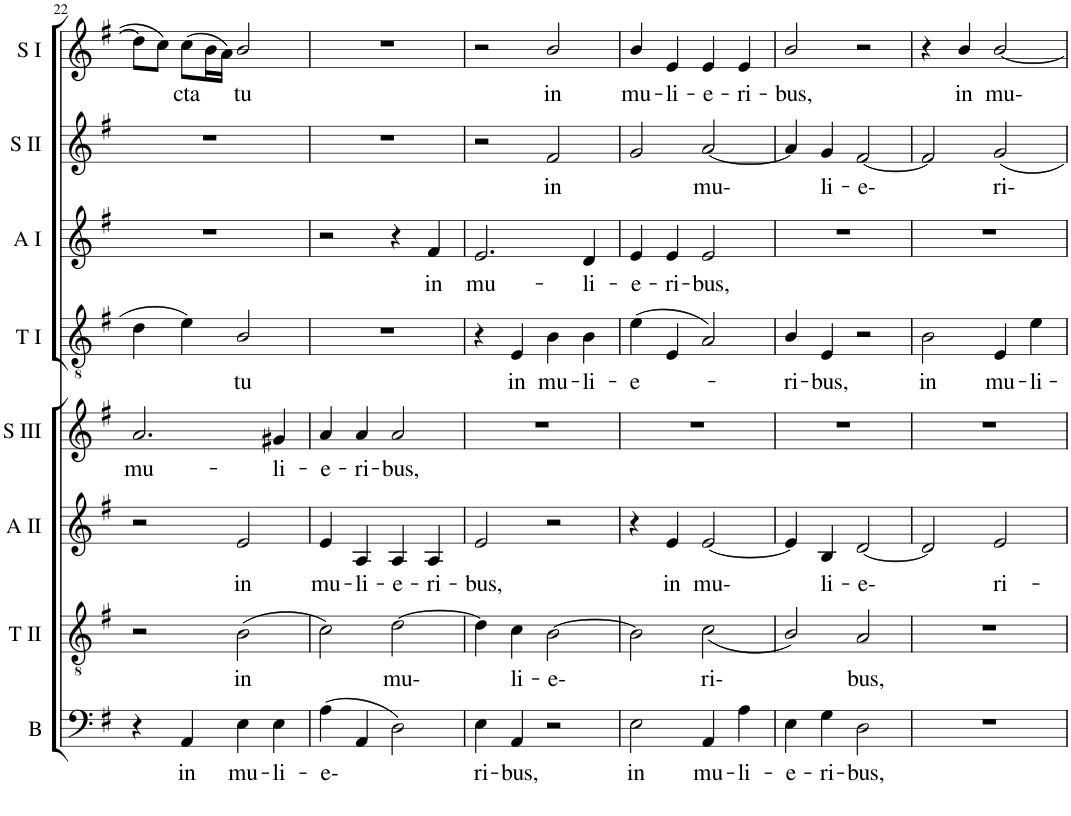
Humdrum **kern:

**kern	**text	**kern	**text	**kern	**text	**kern	**text	**kern	**text	**kern	**text	**kern	**text	**kern	**text
*part8	*part8	*part7	*part7	*part6	*part6	*part5	*part5	*part4	*part4	*part3	*part3	*part2	*part2	*part1	*part1
*staff8	*staff8	*staff7	*staff7	*staff6	*staff6	*staff5	*staff5	*staff4	*staff4	*staff3	*staff3	*staff2	*staff2	*staff1	*staff1
*I"Bass	*	*I"Tenor II	*	*I"Alto II	*	*I"Soprano III	*	*I"Tenor I	*	*I"Alto I	*	*I"Soprano II	*	*I"Soprano I	*
*I'B	*	*I'T II	*	*I'A II	*	*I'S III	*	*I'T I	*	*I'A I	*	*I'S II	*	*I'S I	*
!!LO:PB:g=z
*clefF4	*	*clefGv2	*	*clefG2	*	*clefG2	*	*clefGv2	*	*clefG2	*	*clefG2	*	*clefG2	*
*k[f#]	*	*k[f#]	*	*k[f#]	*	*k[f#]	*	*k[f#]	*	*k[f#]	*	*k[f#]	*	*k[f#]	*
*G:	*	*G:	*	*G:	*	*G:	*	*G:	*	*G:	*	*G:	*	*G:	*
*M4/4	*	*M4/4	*	*M4/4	*	*M4/4	*	*M4/4	*	*M4/4	*	*M4/4	*	*M4/4	*
*met(c)	*	*met(c)	*	*met(c)	*	*met(c)	*	*met(c)	*	*met(c)	*	*met(c)	*	*met(c)	*
=22	=22	=22	=22	=22	=22	=22	=22	=22	=22	=22	=22	=22	=22	=22	=22
!	!	!	!	!	!	!	!LO:LY:b	!	!	!	!	!	!	!	!
4r	.	2r	.	2r	.	2.a/	mu-	4d\	.	1r	.	1r	.	8dd\L]	.
.	.	.	.	.	.	.	.	.	.	.	.	.	.	8cc\J	.
!	!LO:LY:b	!	!	!	!	!	!	!	!	!	!	!	!	!	!LO:LY:b
4AA/	in	.	.	.	.	.	.	4e\	.	.	.	.	.	(>8cc\L	cta
.	.	.	.	.	.	.	.	.	.	.	.	.	.	16b\L	.
.	.	.	.	.	.	.	.	.	.	.	.	.	.	16a\JJ)	.
!	!LO:LY:b	!	!LO:LY:b	!	!LO:LY:b	!	!	!	!LO:LY:b	!	!	!	!	!	!LO:LY:b
4E\	mu-	(>2B\	in	2e/	in	.	.	2B/	tu	.	.	.	.	2b/	tu
!	!LO:LY:b	!	!	!	!	!	!LO:LY:b	!	!	!	!	!	!	!	!
4E\	-li-	.	.	.	.	4g#X/	-li-	.	.	.	.	.	.	.	.
=23	=23	=23	=23	=23	=23	=23	=23	=23	=23	=23	=23	=23	=23	=23	=23
!	!LO:LY:b	!	!	!	!LO:LY:b	!	!LO:LY:b	!	!	!	!	!	!	!	!
(>4A\	-e-	2c\)	.	4e/	mu-	4a/	-e-	1r	.	2r	.	1r	.	1r	.
!	!	!	!	!	!LO:LY:b	!	!LO:LY:b	!	!	!	!	!	!	!	!
4AA/	.	.	.	4A/	-li-	4a/	-ri-	.	.	.	.	.	.	.	.
!	!	!	!LO:LY:b	!	!LO:LY:b	!	!LO:LY:b	!	!	!	!	!	!	!	!
2D\)	.	[2d\	mu-	4A/	-e-	2a/	-bus,	.	.	4r	.	.	.	.	.
!	!	!	!	!	!LO:LY:b	!	!	!	!	!	!LO:LY:b	!	!	!	!
.	.	.	.	4A/	-ri-	.	.	.	.	4f#/	in	.	.	.	.
=24	=24	=24	=24	=24	=24	=24	=24	=24	=24	=24	=24	=24	=24	=24	=24
!	!LO:LY:b	!	!	!	!LO:LY:b	!	!	!	!	!	!LO:LY:b	!	!	!	!
4E\	ri-	4d\]	.	2e/	-bus,	1r	.	4r	.	2.e/	mu-	2r	.	2r	.
!	!LO:LY:b	!	!LO:LY:b	!	!	!	!	!	!LO:LY:b	!	!	!	!	!	!
4AA/	-bus,	4c\	li-	.	.	.	.	4E/	in	.	.	.	.	.	.
!	!	!	!LO:LY:b	!	!	!	!	!	!LO:LY:b	!	!	!	!LO:LY:b	!	!LO:LY:b
2r	.	[2B\	-e-	2r	.	.	.	4B\	mu-	.	.	2f#/	in	2b/	in
!	!	!	!	!	!	!	!	!	!LO:LY:b	!	!LO:LY:b	!	!	!	!
.	.	.	.	.	.	.	.	4B\	-li-	4d/	-li-	.	.	.	.
=25	=25	=25	=25	=25	=25	=25	=25	=25	=25	=25	=25	=25	=25	=25	=25
!	!LO:LY:b	!	!	!	!	!	!	!	!LO:LY:b	!	!LO:LY:b	!	!	!	!LO:LY:b
2E\	in	2B\]	.	4r	.	1r	.	(>4e\	-e-	4e/	-e-	2g/	.	4b/	mu-
!	!	!	!	!	!LO:LY:b	!	!	!	!	!	!LO:LY:b	!	!	!	!LO:LY:b
.	.	.	.	4e/	in	.	.	4E/	.	4e/	-ri-	.	.	4e/	-li-
!	!LO:LY:b	!	!LO:LY:b	!	!LO:LY:b	!	!	!	!	!	!LO:LY:b	!	!LO:LY:b	!	!LO:LY:b
4AA/	mu-	(<2c\	ri-	[2e/	mu-	.	.	2A/)	.	2e/	-bus,	[2a/	mu-	4e/	-e-
!	!LO:LY:b	!	!	!	!	!	!	!	!	!	!	!	!	!	!LO:LY:b
4A\	-li-	.	.	.	.	.	.	.	.	.	.	.	.	4e/	-ri-
=26	=26	=26	=26	=26	=26	=26	=26	=26	=26	=26	=26	=26	=26	=26	=26
!	!LO:LY:b	!	!	!	!	!	!	!	!LO:LY:b	!	!	!	!	!	!LO:LY:b
4E\	-e-	2B/)	.	4e/]	.	1r	.	4B/	-ri-	1r	.	4a/]	.	2b/	-bus,
!	!LO:LY:b	!	!	!	!LO:LY:b	!	!	!	!LO:LY:b	!	!	!	!LO:LY:b	!	!
4G\	-ri-	.	.	4B/	li-	.	.	4E/	-bus,	.	.	4g/	li-	.	.
!	!LO:LY:b	!	!LO:LY:b	!	!LO:LY:b	!	!	!	!	!	!	!	!LO:LY:b	!	!
2D\	-bus,	2A/	bus,	[2d/	-e-	.	.	2r	.	.	.	[2f#/	-e-	2r	.
=27	=27	=27	=27	=27	=27	=27	=27	=27	=27	=27	=27	=27	=27	=27	=27
!	!	!	!	!	!	!	!	!	!LO:LY:b	!	!	!	!	!	!
1r	.	1r	.	2d/]	.	1r	.	2B\	in	1r	.	2f#/]	.	4r	.
!	!	!	!	!	!	!	!	!	!	!	!	!	!	!	!LO:LY:b
.	.	.	.	.	.	.	.	.	.	.	.	.	.	4b/	in
!	!	!	!	!	!LO:LY:b	!	!	!	!LO:LY:b	!	!	!	!LO:LY:b	!	!LO:LY:b
.	.	.	.	2e/	ri-	.	.	4E/	mu-	.	.	2g/	ri-	[2b/	mu-
!	!	!	!	!	!	!	!	!	!LO:LY:b	!	!	!	!	!	!
.	.	.	.	.	.	.	.	4e\	-li-	.	.	.	.	.	.
=	=	=	=	=	=	=	=	=	=	=	=	=	=	=	=
*-	*-	*-	*-	*-	*-	*-	*-	*-	*-	*-	*-	*-	*-	*-	*-
